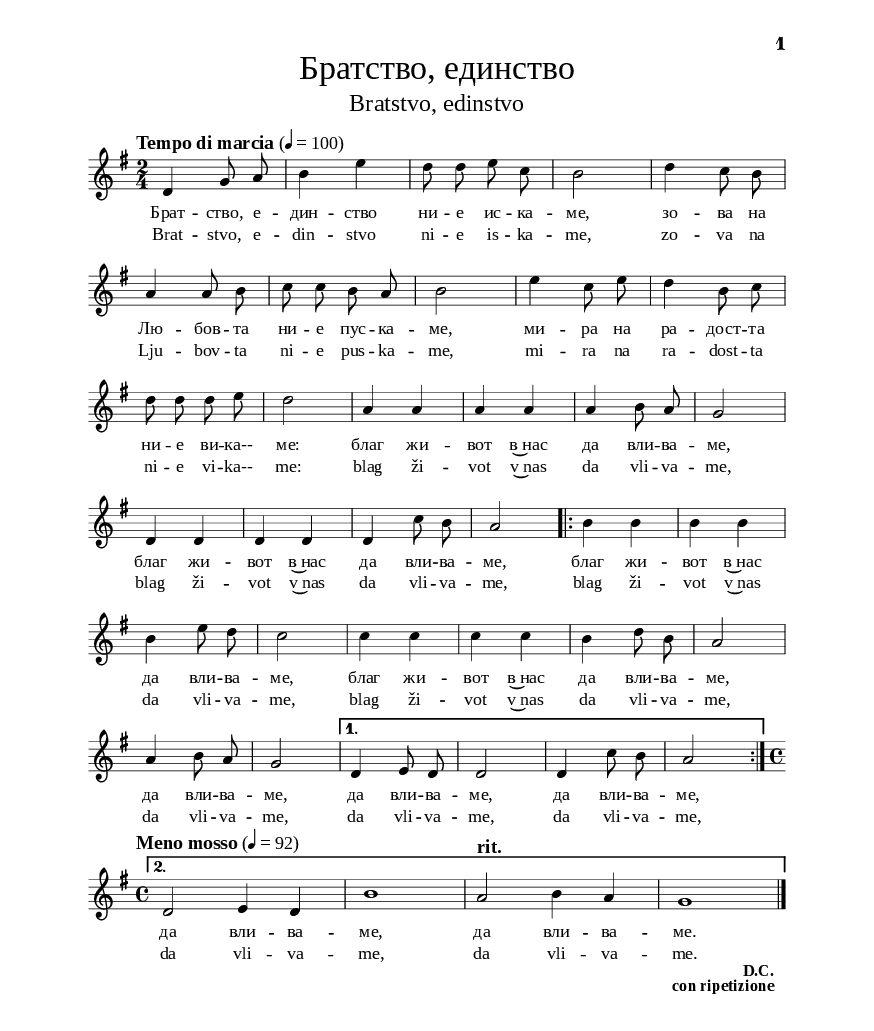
\version "2.24.3"

% include paper part and global functions
\include "include/globals.ily"

\bookpart {
  \label #'ref020
  \tocItem \markup "Братство, единство – Bratstvo, edinstvo"
  \include "include/bookpart-paper.ily"
  \score {
    \include "include/score-layout.ily"

   \new Voice \absolute {
      \clef treble
      \key g \major
      \time 2/4
      \tempoFunc "Tempo di marcia" 4 "100"
      \autoBeamOff

      d'4 g'8 a'8 | b'4 e''4 | d''8 d''8 e''8 c''8 | b'2| d''4 c''8 b'8 | \break
      a'4 a'8 b'8 | c''8 c''8 b'8  a'8| b'2 | e''4 c''8 e''8 | d''4 b'8 c''8 | \break
      d''8 d''8 d''8 e''8 | d''2 | a'4 a'4 | a'4 a'4 | a'4 b'8 a'8 | g'2 | \break
      d'4 d'4 | d'4 d'4 | d'4 c''8 b'8 | a'2 \repeat volta 2 {
        b'4 b'4 | b'4 b'4 | \break
        b'4 e''8 d''8 | c''2 | c''4 c''4|c''4 c''4| b'4 d''8 b'8 |a'2 |\break
        a'4 b'8 a'8 | g'2|
      }
      \alternative {
        { d'4 e'8 d'8 | d'2 | d'4 c''8 b'8| a'2 }
        {
          \time 4/4 \break
          \tempoFunc "Meno mosso" 4 "92"
          d'2 e'4 d'4 | b'1 | \tempo "rit." a'2 b'4 a'4 | g'1| \bar "|." \break
        }
      }
    }

    \addlyrics {
      Брат -- ство, е -- дин -- ство ни -- е ис -- ка -- ме,
      зо -- ва на Лю -- бов -- та ни -- е пус -- ка -- ме, ми -- ра на ра -- дост -- та
      ни -- е ви -- ка-- ме: благ жи -- вот в~нас да вли -- ва -- ме,
      благ жи -- вот в~нас да вли -- ва -- ме, благ жи -- вот в~нас
      да вли -- ва -- ме, благ жи -- вот в~нас да вли -- ва -- ме,
      да вли -- ва -- ме, да вли -- ва -- ме, да вли -- ва -- ме,
      да вли -- ва -- ме, да вли -- ва -- ме.
    }

    \addlyrics {
       Brat -- stvo, e -- din -- stvo ni -- e is -- ka -- me,
      zo -- va na Lju -- bov -- ta ni -- e pus -- ka -- me, mi -- ra na ra -- dost -- ta
      ni -- e vi -- ka-- me: blag ži -- vot v~nas da vli -- va -- me,
      blag ži -- vot v~nas da vli -- va -- me, blag ži -- vot v~nas
      da vli -- va -- me, blag ži -- vot v~nas da vli -- va -- me,
      da vli -- va -- me, da vli -- va -- me, da vli -- va -- me,
      da vli -- va -- me, da vli -- va -- me.
    }
    \header {
      title = \titleFunc " Братство, единство " "Bratstvo, edinstvo"
    }

    \midi{}

  } % score
  \markup \dc-two "D.C." "con ripetizione"

  \pageBreak

  % include foreign translation(s) of the song
  \version "2.24.4"

\markup \fill-line { \fontsize #deTitleFontSize "Brüderlichkeit, Einheit" }
\markup \null
\markup \null
 \markup \abs-fontsize #11 {
  \fill-line {
   \override #`(baseline-skip . ,deCoupletBaselineSkip)
  \column {
    \line {  "   " Brüderlichkeit und Einheit wollen wir, }
    \line {   "   "den Ruf der Liebe senden wir aus, }
    \line {   "   " die Welt der Freude rufen wir, }
    \line { "   " auf dass wir das gute Leben in uns ergießen,}
    \line {   "   " auf dass wir das gute Leben in uns ergießen, }
    \line {   "   " auf dass wir das gute Leben in uns ergießen, }
    \line {   "   " auf dass wir das gute Leben in uns ergießen,  }
    \line {   "   " ergießen, ergießen, ergießen. }
  }
  }
}


} % bookpart
